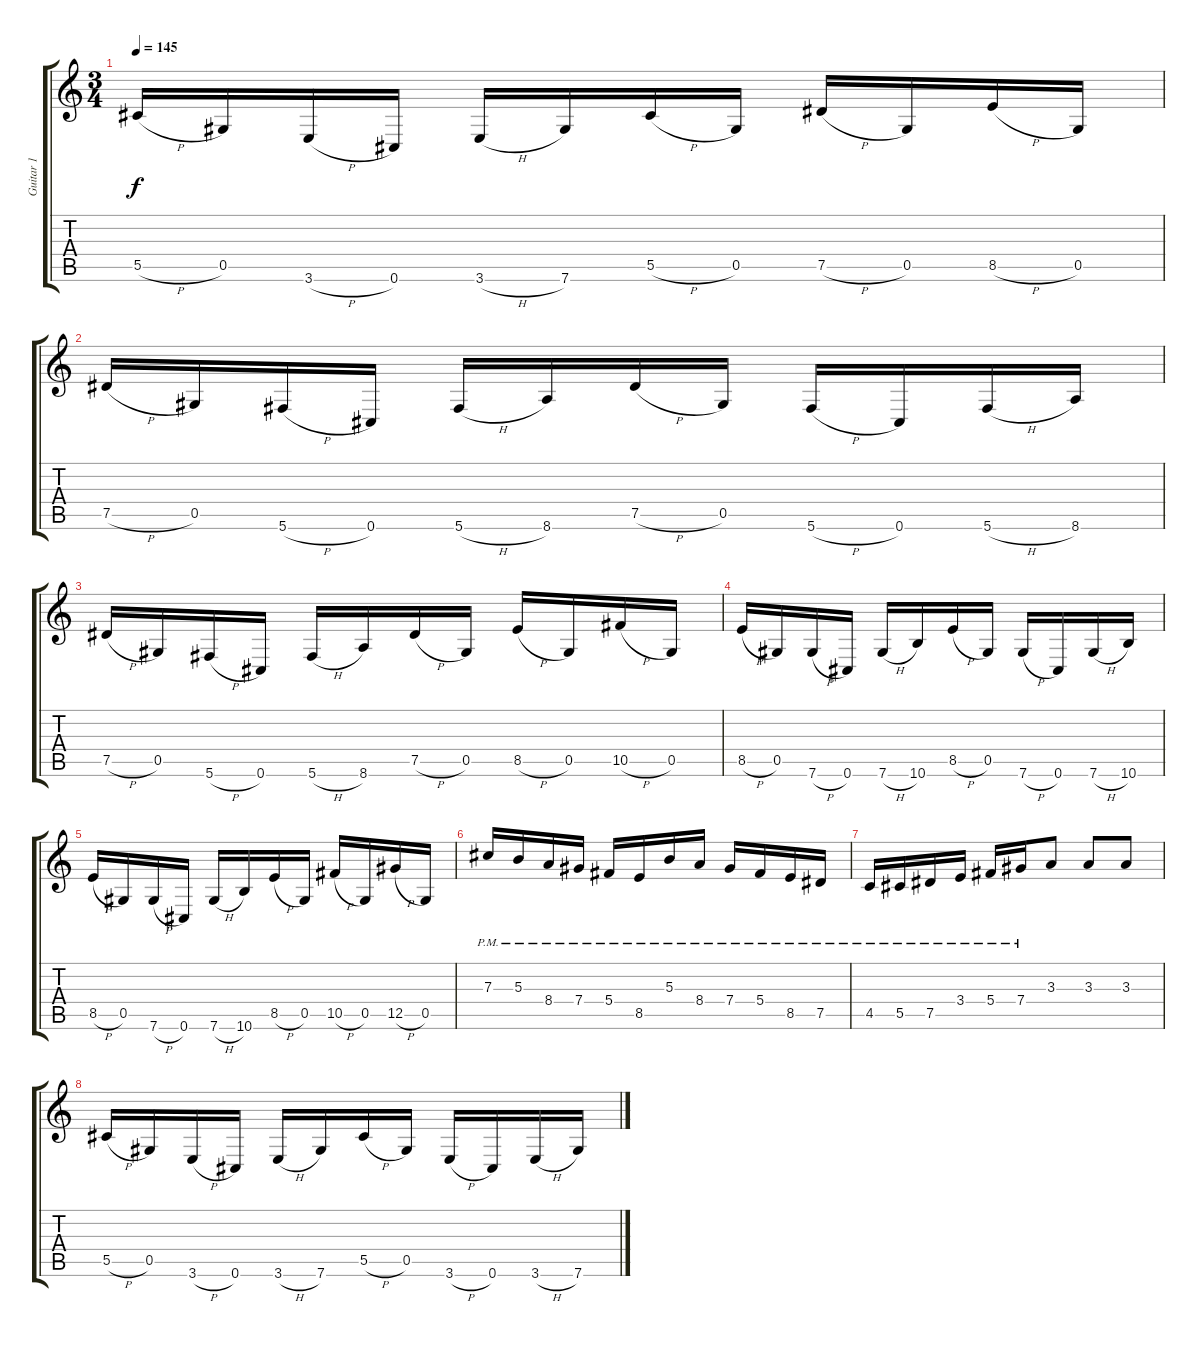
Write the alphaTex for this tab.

\track ("Guitar 1" "Guitar 1") {instrument distortionguitar}
\staff {score tabs}
\tuning (Eb4 Bb3 Gb3 Db3 Ab2 Db2) {hide}
\ts (3 4)
\tempo 145
\clef g2
\ks c
5.5{h}.16{dy f} 0.5.16 3.6{h}.16 0.6.16 3.6{h}.16 7.6.16 5.5{h}.16 0.5.16 7.5{h}.16 0.5.16 8.5{h}.16 0.5.16 |
7.5{h}.16 0.5.16 5.6{h}.16 0.6.16 5.6{h}.16 8.6.16 7.5{h}.16 0.5.16 5.6{h}.16 0.6.16 5.6{h}.16 8.6.16 |
7.5{h}.16 0.5.16 5.6{h}.16 0.6.16 5.6{h}.16 8.6.16 7.5{h}.16 0.5.16 8.5{h}.16 0.5.16 10.5{h}.16 0.5.16 |
8.5{h}.16 0.5.16 7.6{h}.16 0.6.16 7.6{h}.16 10.6.16 8.5{h}.16 0.5.16 7.6{h}.16 0.6.16 7.6{h}.16 10.6.16 |
8.5{h}.16 0.5.16 7.6{h}.16 0.6.16 7.6{h}.16 10.6.16 8.5{h}.16 0.5.16 10.5{h}.16 0.5.16 12.5{h}.16 0.5.16 |
7.3{pm}.16 5.3{pm}.16 8.4{pm}.16 7.4{pm}.16 5.4{pm}.16 8.5{pm}.16 5.3{pm}.16 8.4{pm}.16 7.4{pm}.16 5.4{pm}.16 8.5{pm}.16 7.5{pm}.16 |
4.5{pm}.16 5.5{pm}.16 7.5{pm}.16 3.4{pm}.16 5.4{pm}.16 7.4{pm}.16 3.3.8 3.3.8 3.3.8 |
5.5{h}.16 0.5.16 3.6{h}.16 0.6.16 3.6{h}.16 7.6.16 5.5{h}.16 0.5.16 3.6{h}.16 0.6.16 3.6{h}.16 7.6.16
